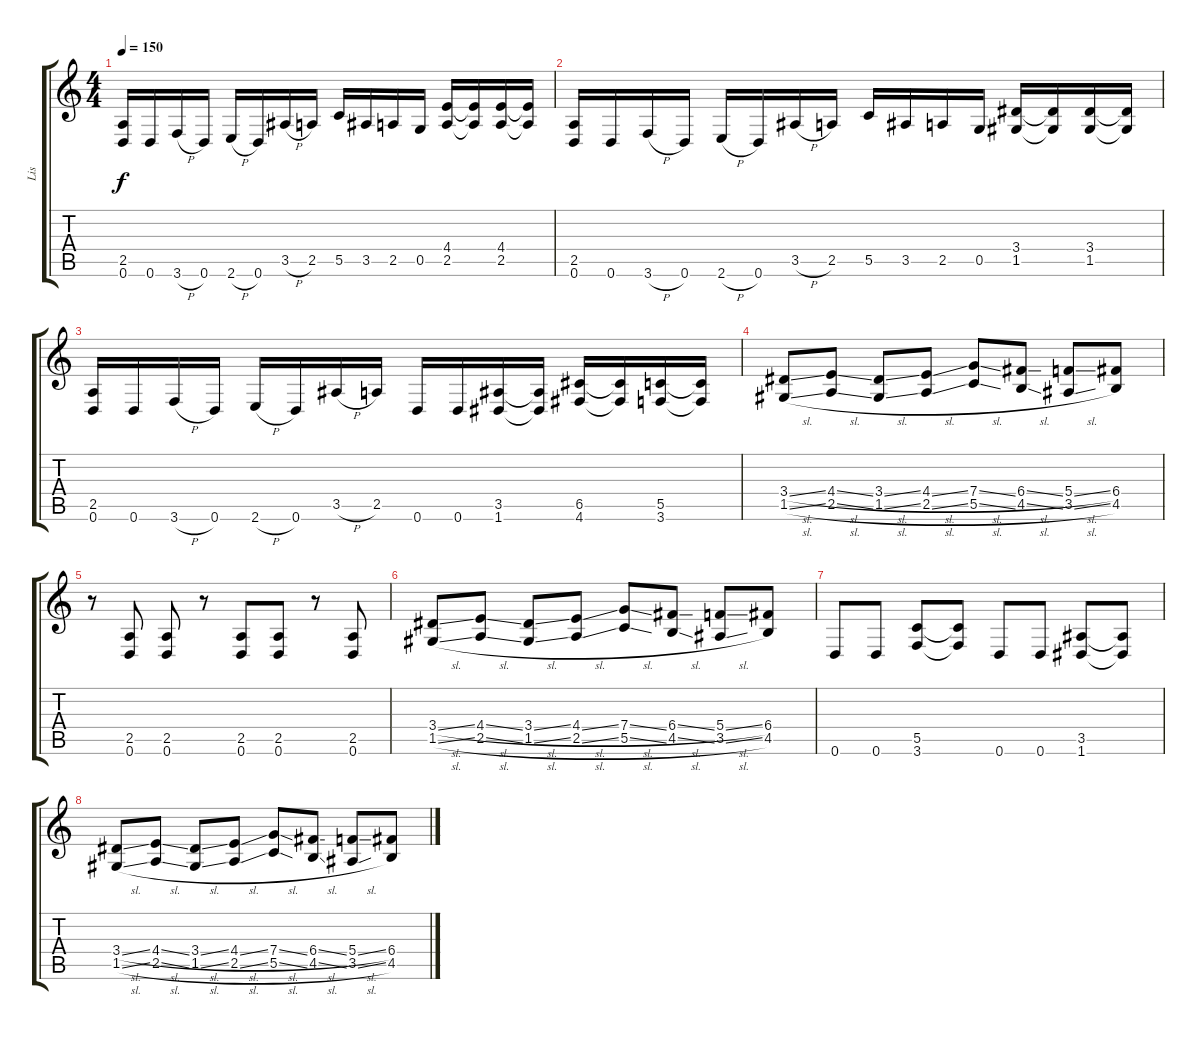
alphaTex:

\track ("Lis" "Lis") {instrument distortionguitar}
\staff {score tabs}
\tuning (D4 A3 F3 C3 G2 D2) {hide}
\ts (4 4)
\tempo 150
\clef g2
\ks c
(2.5 0.6).16{dy f} 0.6.16 3.6{h}.16 0.6.16 2.6{h}.16 0.6.16 3.5{h}.16 2.5.16 5.5.16 3.5.16 2.5.16 0.5.16 (4.4 2.5).16 (4.4{t} 2.5{t}).16 (4.4 2.5).16 (4.4{t} 2.5{t}).16 |
(2.5 0.6).16 0.6.16 3.6{h}.16 0.6.16 2.6{h}.16 0.6.16 3.5{h}.16 2.5.16 5.5.16 3.5.16 2.5.16 0.5.16 (3.4 1.5).16 (3.4{t} 1.5{t}).16 (3.4 1.5).16 (3.4{t} 1.5{t}).16 |
(2.5 0.6).16 0.6.16 3.6{h}.16 0.6.16 2.6{h}.16 0.6.16 3.5{h}.16 2.5.16 0.6.16 0.6.16 (3.5 1.6).16 (3.5{t} 1.6{t}).16 (6.5 4.6).16 (6.5{t} 4.6{t}).16 (5.5 3.6).16 (5.5{t} 3.6{t}).16 |
(3.4{sl} 1.5{sl}).8 (4.4{sl} 2.5{sl}).8 (3.4{sl} 1.5{sl}).8 (4.4{sl} 2.5{sl}).8 (7.4{sl} 5.5{sl}).8 (6.4{sl} 4.5{sl}).8 (5.4{sl} 3.5{sl}).8 (6.4 4.5).8 |
r.8 (2.5 0.6).8 (2.5 0.6).8 r.8 (2.5 0.6).8 (2.5 0.6).8 r.8 (2.5 0.6).8 |
(3.4{sl} 1.5{sl}).8 (4.4{sl} 2.5{sl}).8 (3.4{sl} 1.5{sl}).8 (4.4{sl} 2.5{sl}).8 (7.4{sl} 5.5{sl}).8 (6.4{sl} 4.5{sl}).8 (5.4{sl} 3.5{sl}).8 (6.4 4.5).8 |
0.6.8 0.6.8 (5.5 3.6).8 (5.5{t} 3.6{t}).8 0.6.8 0.6.8 (3.5 1.6).8 (3.5{t} 1.6{t}).8 |
(3.4{sl} 1.5{sl}).8 (4.4{sl} 2.5{sl}).8 (3.4{sl} 1.5{sl}).8 (4.4{sl} 2.5{sl}).8 (7.4{sl} 5.5{sl}).8 (6.4{sl} 4.5{sl}).8 (5.4{sl} 3.5{sl}).8 (6.4 4.5).8
